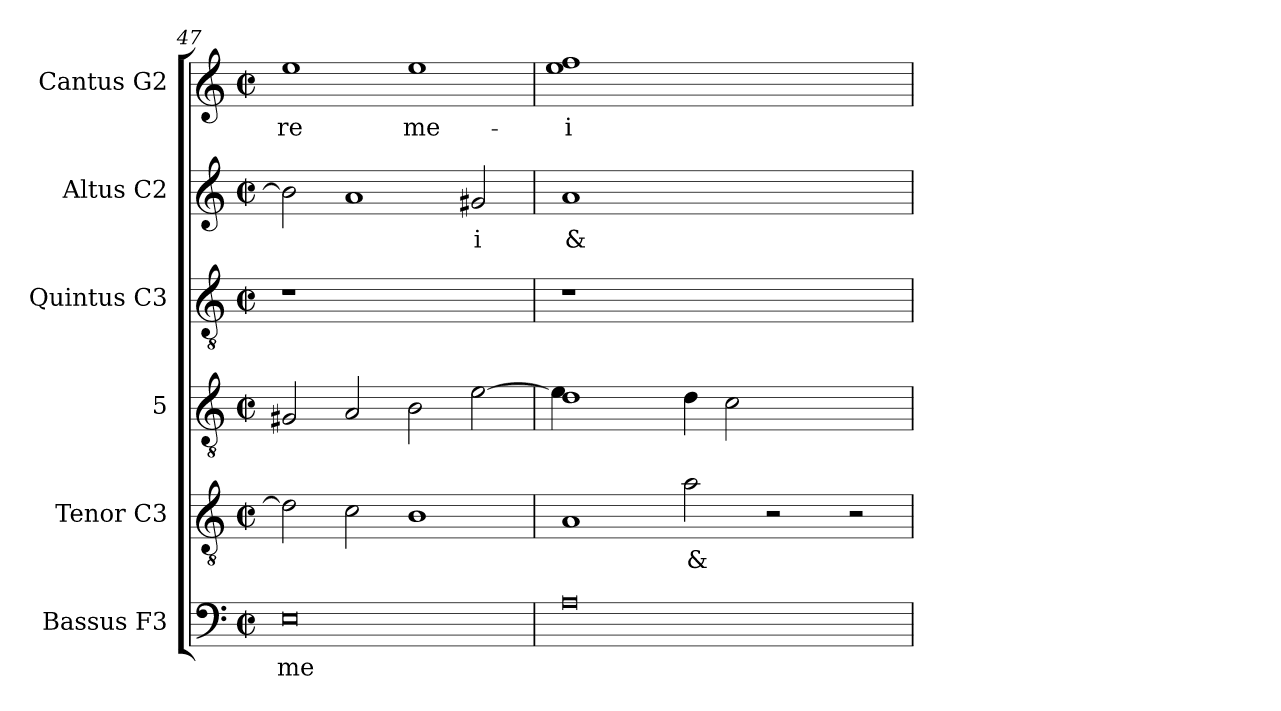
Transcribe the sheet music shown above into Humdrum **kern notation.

**kern	**text	**kern	**text	**kern	**text	**kern	**kern	**text	**kern	**text
*part6	*part6	*part5	*part5	*part4	*part4	*part3	*part2	*part2	*part1	*part1
*staff6	*staff6	*staff5	*staff5	*staff4	*staff4	*staff3	*staff2	*staff2	*staff1	*staff1
*I"Bassus  F3	*	*I"Tenor  C3	*	*I"5	*	*I"Quintus  C3	*I"Altus  C2	*	*I"Cantus  G2	*
*I'B	*	*I'T	*	*	*	*	*I'A	*	*I'C	*
*clefF4	*	*clefGv2	*	*clefGv2	*	*clefGv2	*clefG2	*	*clefG2	*
*k[]	*	*k[]	*	*k[]	*	*k[]	*k[]	*	*k[]	*
*C:	*	*C:	*	*C:	*	*C:	*C:	*	*C:	*
*M2/2	*	*M2/2	*	*M2/2	*	*M2/2	*M2/2	*	*M2/2	*
*met(c|)	*	*met(c|)	*	*met(c|)	*	*met(c|)	*met(c|)	*	*met(c|)	*
=47	=47	=47	=47	=47	=47	=47	=47	=47	=47	=47
!	!LO:LY:b:cj	!	!LO:LY:b:cj	!	!LO:LY:b:cj	!	!	!LO:LY:b:cj	!	!LO:LY:b:cj
0E	me-	2d\]	--	2G#X/	--	1r	2b\]	--	1ee	-re
!	!	!	!LO:LY:b:cj	!	!LO:LY:b:cj	!	!	!LO:LY:b:cj	!	!
.	.	2c\	--	2A/	--	.	1a	--	.	.
!	!	!	!LO:LY:b:cj	!	!LO:LY:b:cj	!	!	!	!	!LO:LY:b:cj
.	.	1B	--	2B\	--	1ryy	.	.	1ee	me-
!	!	!	!	!	!LO:LY:b:cj	!	!	!LO:LY:b:cj	!	!
.	.	.	.	[>2e\	--	.	2g#X/	-i	.	.
=48	=48	=48	=48	=48	=48	=48	=48	=48	=48	=48
!	!LO:LY:b:cj	!	!	!	!LO:LY:b:cj	!	!	!LO:LY:b:cj	!	!LO:LY:b:cj
*	*	*	*	*^	*	*	*	*	*	*
0A	--	1A	.	1d	4e\]	--	1r	1a	&	1ff 1ee	-i
.	.	.	.	.	2.ryy	.	.	.	.	.	.
!	!	!	!LO:LY:b:cj	!	!	!LO:LY:b:cj	!	!	!	!	!
.	.	2a\	-&	4d\	1.ryy	--	1.ryy	1.ryy	.	1.ryy	.
!	!	!	!	!	!	!LO:LY:b:cj	!	!	!	!	!
.	.	.	.	2c\	.	--	.	.	.	.	.
.	.	2r	.	.	.	.	.	.	.	.	.
.	.	.	.	2.ryy	.	.	.	.	.	.	.
2ryy	.	2r	.	.	.	.	.	.	.	.	.
*	*	*	*	*v	*v	*	*	*	*	*	*
=	=	=	=	=	=	=	=	=	=	=
*-	*-	*-	*-	*-	*-	*-	*-	*-	*-	*-
